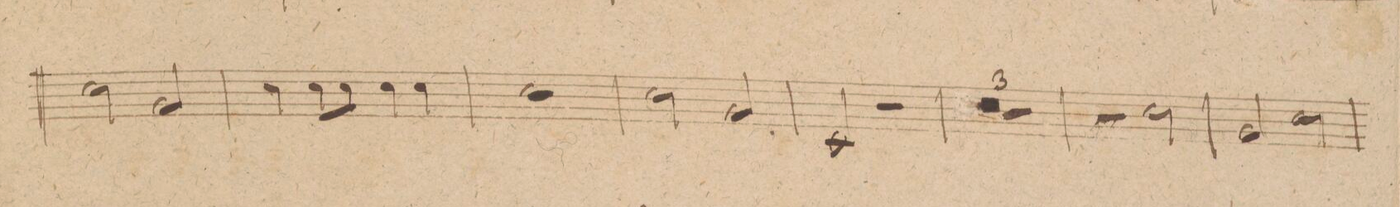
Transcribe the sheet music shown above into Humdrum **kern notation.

**kern	**dynam
*I"Trompetto. 2do in A.	*
*clefG2	*
*k[f#c#g#]	*
*met(c|)	*
*M2/2	*
2a\	.
2e/	.
=15	=15
4a\	.
8a\L	.
8a\J	.
4a\	.
4a\	.
=16	=16
1a	.
=17	=17
2a\	.
2e/	.
=18	=18
2A/	.
2r	.
=19	=19
0r	.
=20	=20
=21	=21
1r	.
=22	=22
2r	.
2a\	.
=23	=23
2e/	.
2a\	.
=24	=24
*-	*-
